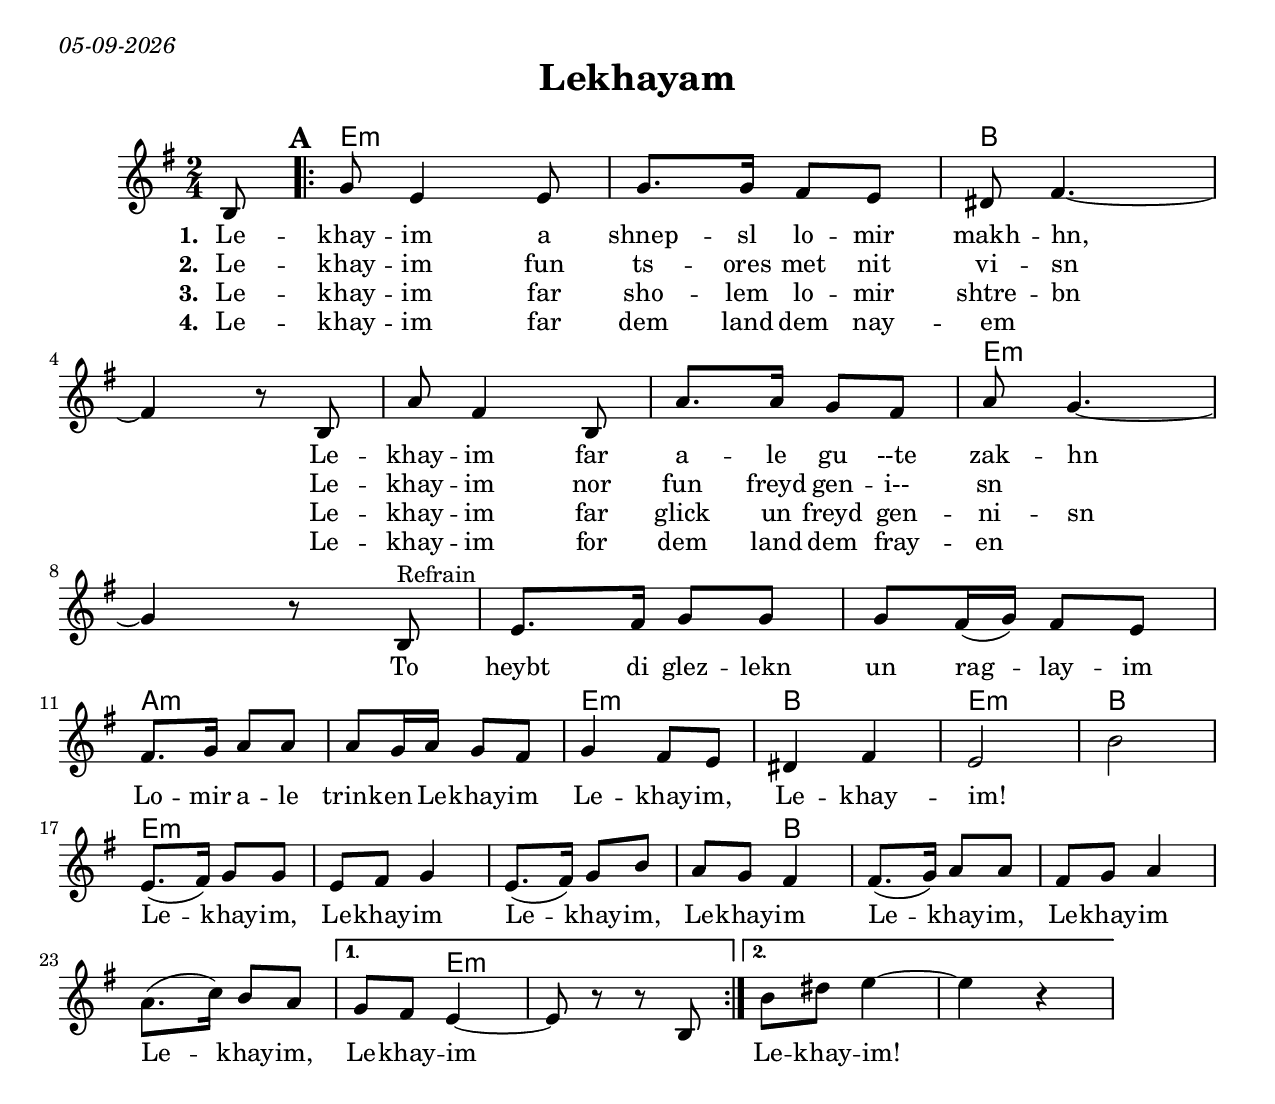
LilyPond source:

\version "2.18.0"
\include "english.ly"
\paper{
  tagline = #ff
  print-all-headers = ##t
  #(set-paper-size "letter")
}
date = #(strftime "%d-%m-%Y" (localtime (current-time)))

\markup{ \italic{ \date }  }

%\markup{ Got something to say? }

global = {
  \clef treble
  \key e \minor
  \time 2/4
  \set Score.markFormatter = #format-mark-box-alphabet
}

%#################################### Melody ########################
%melody =  \transpose c d \relative c' {  %transpose for clarinet
melody = \relative c' {
  \global
  \partial 8 b8   %lead in notes

  \repeat volta 2{
   \mark \default
   g'8 e4 e8
   g8. g16 fs8 e
   ds8 fs4.~ \break
   fs4 r8 b,


   a'8 fs4 b,8
   a'8. a16 g8 fs
   a8 g4.~ \break
   g4 r8 b,^Refrain

   e8. fs16 g8 g
   g8 fs16(g) fs8 e \break
   fs8. g16 a8 a
   a8 g16 a g8 fs

   g4 fs8 e
   ds4 fs
   e2
   b'2  \break

   e,8.(fs16) g8 g
   e8 fs g4
   e8.(fs16) g8 b
   a8 g fs4

   fs8.(g16) a8 a
   fs8 g a4
   a8.(c16)b8 a
  }
  \alternative {
    {g8 fs e4~
    e8 r8 r b}
    {b'8 ds e4~ e4 r }
  }



}
%################################# Lyrics #####################
\addlyrics{ \set stanza = #"1. "

 Le -- khay -- im a shnep -- sl lo -- mir makh -- hn,
 Le -- khay -- im far a -- le gu --te zak -- hn
 To heybt di glez -- lekn un rag -- lay -- im
 Lo -- mir a -- le trink -- en Le -- khay -- im
 Le -- khay -- im, Le -- khay -- im! _
 Le -- khay -- im, Le -- khay -- im
 Le -- khay -- im, Le -- khay -- im
 Le -- khay -- im, Le -- khay -- im
 Le -- khay -- im, Le -- khay -- im
 _ Le -- khay -- im!
}
\addlyrics{ \set stanza = #"2. "
Le -- khay -- im fun ts -- ores met nit vi -- sn
Le -- khay -- im nor fun freyd gen -- i-- sn
}
\addlyrics{ \set stanza = #"3. "
 Le -- khay -- im far sho -- lem lo -- mir shtre -- bn
 Le -- khay -- im far glick un freyd gen -- ni -- sn
}
\addlyrics{ \set stanza = #"4. "
Le -- khay -- im far dem land dem nay -- em _
Le -- khay -- im for dem land dem fray -- en
}
%################################# Chords #######################
harmonies = \chordmode {
  s8
  e2*2:m
  b2*4
  e2*4:m
  a2*2:m
  e2:m
  b2
  e2:m
  b2
  e4*7:m
  b4*8
  e:m

}

\score {
  % transpose score below
  %\transpose c d
  <<
    \new ChordNames {
      \set chordChanges = ##f
      \harmonies
    }
    \new Staff   \melody
  >>
  \header{
    title= "Lekhayam"
    subtitle=""
    composer= ""
    instrument =""
    arranger= ""
  }
  \layout{indent = 1.0\cm}
  \midi {
    \tempo 4 = 120

    % \midi { }
  }
}
%{
% more verses:
\markup{}
\markup {
  \font-size #2
  \fill-line {
    \hspace #0.1 % distance from left margin
    \column {
      \line { "1."
	\column {
	  ""
	}
      }
      \hspace #0.2 % vertical distance between verses
      \line { "2."
	\column {
	 ""
	}
      }
    }
    \hspace #0.1  % horiz. distance between columns
    \column {
      \line { "3."
	\column {
	  ""
	}
      }
      \hspace #0.2 % distance between verses
      \line { "4."
	\column {
	 ""
	}
      }
    }
    \hspace #0.1 % distance to right margin
  }
}

%}
